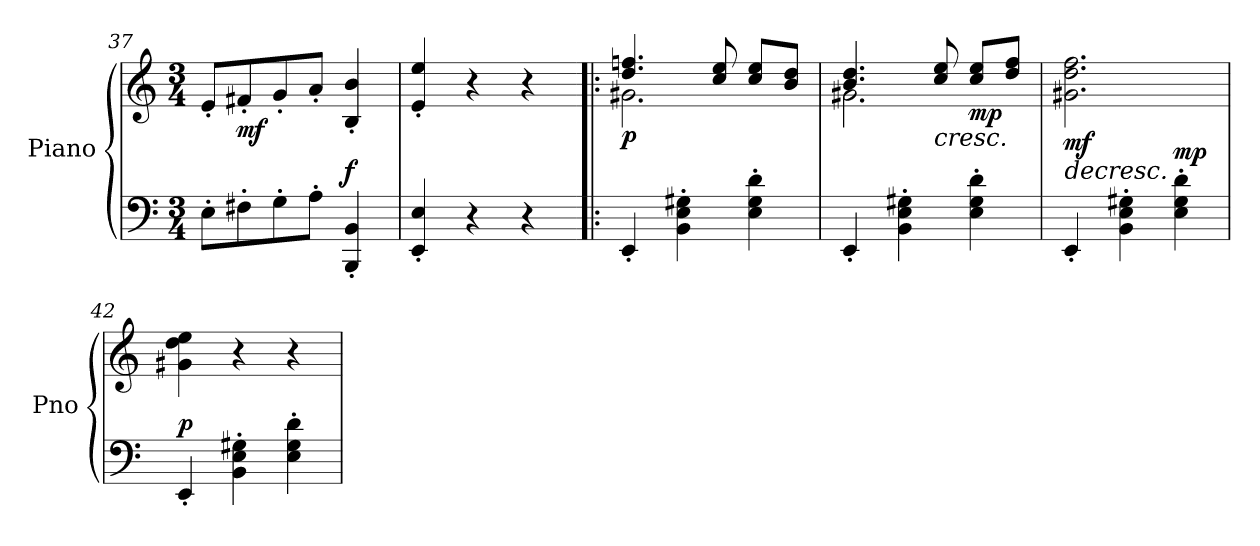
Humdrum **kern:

**kern	**kern	**dynam
*part1	*part1	*part1
*staff2	*staff1	*staff1/2
*I"Piano	*	*
*I'Pno	*	*
*clefF4	*clefG2	*
*k[]	*k[]	*
*M3/4	*M3/4	*
=37	=37	=37
8E'\L	8e'/L	.
!	!	!LO:DY:b
8F#X'\	8f#X'/	mf
8G'\	8g'/	.
8A'\J	8a'/J	.
!	!	!LO:DY:a=2
4BBB/' 4BB/'	4B/' 4b/'	f
=38	=38	=38
4EE/' 4E/'	4e/' 4ee/'	.
4r	4r	.
4r	4r	.
!!LO:LB:g=z
=39!|:	=39!|:	=39!|:
*	*^	*
!	!	!	!LO:DY:b
4EE'/	4.dd/ 4.ffn/	2.g#X\	p
4BB\' 4E\' 4G#X\'	.	.	.
.	8cc/ 8ee/	.	.
4E\' 4G#\' 4d\'	8cc/ 8ee/L	.	.
.	8b/ 8dd/J	.	.
=40	=40	=40	=40
4EE'/	4.b/ 4.dd/	2.g#X\	.
4BB\' 4E\' 4G#X\'	.	.	.
!	!	!	!LO:HP:b
.	8cc/ 8ee/	.	<
!	!	!	!LO:DY:b
4E\' 4G#\' 4d\'	8cc/ 8ee/L	.	mp
.	8dd/ 8ff/J	.	[
*	*v	*v	*
=41	=41	=41
!	!	!LO:HP:b
!	!	!LO:DY:n=1:b
4EE'/	2.g#X\ 2.dd\ 2.ff\	> mf
4BB\' 4E\' 4G#X\'	.	.
!	!	!LO:DY:n=2:a=2
4E\' 4G#\' 4d\'	.	mp
.	.	]
=42	=42	=42
!	!	!LO:DY:a=2
4EE'/	4g#X\ 4dd\ 4ee\	p
4BB\' 4E\' 4G#X\'	4r	.
4E\' 4G#\' 4d\'	4r	.
=	=	=
*-	*-	*-
